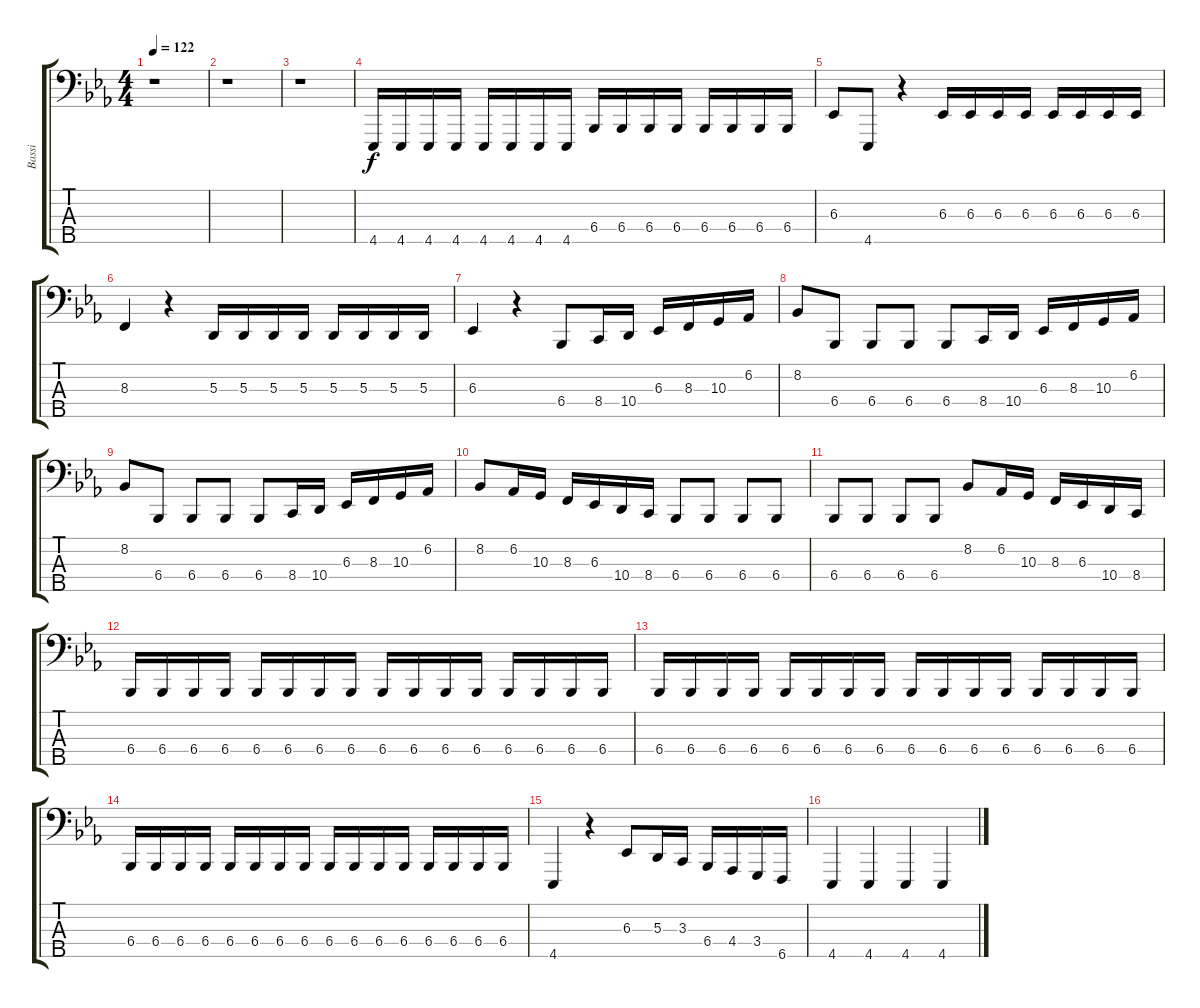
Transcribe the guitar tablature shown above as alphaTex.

\track ("Bassi" "Bassi") {instrument cello}
\staff {score tabs}
\tuning (G2 D2 A1 E1 B0) {hide}
\ts (4 4)
\tempo 122
\clef f4
\ks eb
r.1{dy f instrument cello} |
r.1 |
r.1 |
4.5.16 4.5.16 4.5.16 4.5.16 4.5.16 4.5.16 4.5.16 4.5.16 6.4.16 6.4.16 6.4.16 6.4.16 6.4.16 6.4.16 6.4.16 6.4.16 |
6.3.8 4.5.8 r.4 6.3.16 6.3.16 6.3.16 6.3.16 6.3.16 6.3.16 6.3.16 6.3.16 |
8.3.4 r.4 5.3.16 5.3.16 5.3.16 5.3.16 5.3.16 5.3.16 5.3.16 5.3.16 |
6.3.4 r.4 6.4.8 8.4.16 10.4.16 6.3.16 8.3.16 10.3.16 6.2.16 |
8.2.8 6.4.8 6.4.8 6.4.8 6.4.8 8.4.16 10.4.16 6.3.16 8.3.16 10.3.16 6.2.16 |
8.2.8 6.4.8 6.4.8 6.4.8 6.4.8 8.4.16 10.4.16 6.3.16 8.3.16 10.3.16 6.2.16 |
8.2.8 6.2.16 10.3.16 8.3.16 6.3.16 10.4.16 8.4.16 6.4.8 6.4.8 6.4.8 6.4.8 |
6.4.8 6.4.8 6.4.8 6.4.8 8.2.8 6.2.16 10.3.16 8.3.16 6.3.16 10.4.16 8.4.16 |
6.4.16 6.4.16 6.4.16 6.4.16 6.4.16 6.4.16 6.4.16 6.4.16 6.4.16 6.4.16 6.4.16 6.4.16 6.4.16 6.4.16 6.4.16 6.4.16 |
6.4.16 6.4.16 6.4.16 6.4.16 6.4.16 6.4.16 6.4.16 6.4.16 6.4.16 6.4.16 6.4.16 6.4.16 6.4.16 6.4.16 6.4.16 6.4.16 |
6.4.16 6.4.16 6.4.16 6.4.16 6.4.16 6.4.16 6.4.16 6.4.16 6.4.16 6.4.16 6.4.16 6.4.16 6.4.16 6.4.16 6.4.16 6.4.16 |
4.5.4 r.4 6.3.8 5.3.16 3.3.16 6.4.16 4.4.16 3.4.16 6.5.16 |
4.5.4 4.5.4 4.5.4 4.5.4
